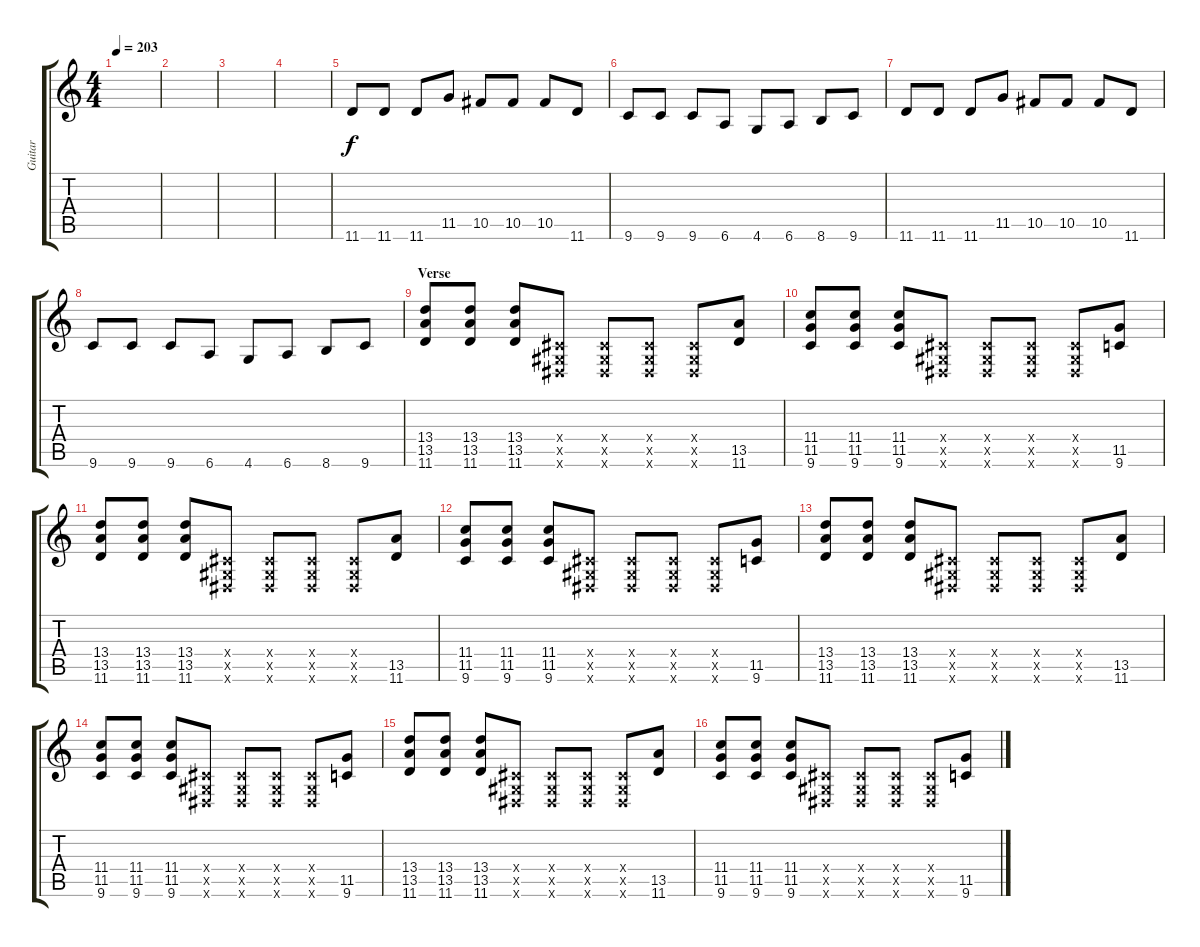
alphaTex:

\track ("Guitar" "Guitar") {instrument distortionguitar}
\staff {score tabs}
\tuning (Eb4 Bb3 Gb3 Db3 Ab2 Eb2) {hide}
\ts (4 4)
\tempo 203
\clef g2
\ks c
|
|
|
|
11.6.8 11.6.8 11.6.8 11.5.8 10.5.8 10.5.8 10.5.8 11.6.8 |
9.6.8 9.6.8 9.6.8 6.6.8 4.6.8 6.6.8 8.6.8 9.6.8 |
11.6.8 11.6.8 11.6.8 11.5.8 10.5.8 10.5.8 10.5.8 11.6.8 |
9.6.8 9.6.8 9.6.8 6.6.8 4.6.8 6.6.8 8.6.8 9.6.8 |
\section ("" "Verse")
(13.4 13.5 11.6).8 (13.4 13.5 11.6).8 (13.4 13.5 11.6).8 (0.4{x} 0.5{x} 0.6{x}).8 (0.4{x} 0.5{x} 0.6{x}).8 (0.4{x} 0.5{x} 0.6{x}).8 (0.4{x} 0.5{x} 0.6{x}).8 (13.5 11.6).8 |
(11.4 11.5 9.6).8 (11.4 11.5 9.6).8 (11.4 11.5 9.6).8 (0.4{x} 0.5{x} 0.6{x}).8 (0.4{x} 0.5{x} 0.6{x}).8 (0.4{x} 0.5{x} 0.6{x}).8 (0.4{x} 0.5{x} 0.6{x}).8 (11.5 9.6).8 |
(13.4 13.5 11.6).8 (13.4 13.5 11.6).8 (13.4 13.5 11.6).8 (0.4{x} 0.5{x} 0.6{x}).8 (0.4{x} 0.5{x} 0.6{x}).8 (0.4{x} 0.5{x} 0.6{x}).8 (0.4{x} 0.5{x} 0.6{x}).8 (13.5 11.6).8 |
(11.4 11.5 9.6).8 (11.4 11.5 9.6).8 (11.4 11.5 9.6).8 (0.4{x} 0.5{x} 0.6{x}).8 (0.4{x} 0.5{x} 0.6{x}).8 (0.4{x} 0.5{x} 0.6{x}).8 (0.4{x} 0.5{x} 0.6{x}).8 (11.5 9.6).8 |
(13.4 13.5 11.6).8 (13.4 13.5 11.6).8 (13.4 13.5 11.6).8 (0.4{x} 0.5{x} 0.6{x}).8 (0.4{x} 0.5{x} 0.6{x}).8 (0.4{x} 0.5{x} 0.6{x}).8 (0.4{x} 0.5{x} 0.6{x}).8 (13.5 11.6).8 |
(11.4 11.5 9.6).8 (11.4 11.5 9.6).8 (11.4 11.5 9.6).8 (0.4{x} 0.5{x} 0.6{x}).8 (0.4{x} 0.5{x} 0.6{x}).8 (0.4{x} 0.5{x} 0.6{x}).8 (0.4{x} 0.5{x} 0.6{x}).8 (11.5 9.6).8 |
(13.4 13.5 11.6).8 (13.4 13.5 11.6).8 (13.4 13.5 11.6).8 (0.4{x} 0.5{x} 0.6{x}).8 (0.4{x} 0.5{x} 0.6{x}).8 (0.4{x} 0.5{x} 0.6{x}).8 (0.4{x} 0.5{x} 0.6{x}).8 (13.5 11.6).8 |
(11.4 11.5 9.6).8 (11.4 11.5 9.6).8 (11.4 11.5 9.6).8 (0.4{x} 0.5{x} 0.6{x}).8 (0.4{x} 0.5{x} 0.6{x}).8 (0.4{x} 0.5{x} 0.6{x}).8 (0.4{x} 0.5{x} 0.6{x}).8 (11.5 9.6).8
